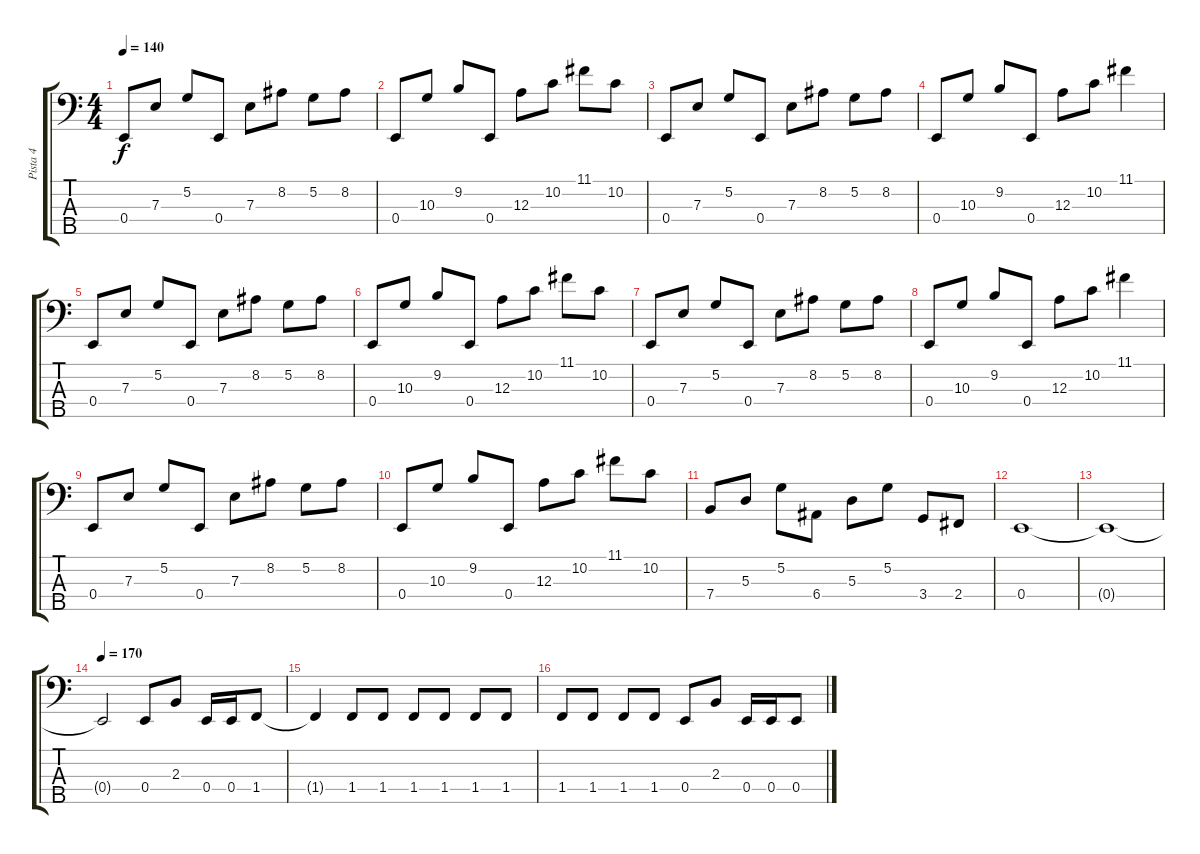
\track ("Pista 4" "Pista 4") {instrument electricbasspick}
\staff {score tabs}
\tuning (G2 D2 A1 E1 B0) {hide}
\ts (4 4)
\tempo 140
\clef f4
\ks c
0.4.8{dy f} 7.3.8 5.2.8 0.4.8 7.3.8 8.2.8 5.2.8 8.2.8 |
0.4.8 10.3.8 9.2.8 0.4.8 12.3.8 10.2.8 11.1.8 10.2.8 |
0.4.8 7.3.8 5.2.8 0.4.8 7.3.8 8.2.8 5.2.8 8.2.8 |
0.4.8 10.3.8 9.2.8 0.4.8 12.3.8 10.2.8 11.1.4 |
0.4.8 7.3.8 5.2.8 0.4.8 7.3.8 8.2.8 5.2.8 8.2.8 |
0.4.8 10.3.8 9.2.8 0.4.8 12.3.8 10.2.8 11.1.8 10.2.8 |
0.4.8 7.3.8 5.2.8 0.4.8 7.3.8 8.2.8 5.2.8 8.2.8 |
0.4.8 10.3.8 9.2.8 0.4.8 12.3.8 10.2.8 11.1.4 |
0.4.8 7.3.8 5.2.8 0.4.8 7.3.8 8.2.8 5.2.8 8.2.8 |
0.4.8 10.3.8 9.2.8 0.4.8 12.3.8 10.2.8 11.1.8 10.2.8 |
7.4.8{volume 7} 5.3.8 5.2.8 6.4.8 5.3.8 5.2.8 3.4.8 2.4.8 |
0.4.1 |
0.4{t}.1 |
\tempo 170
0.4{t}.2 0.4.8 2.3.8 0.4.16 0.4.16 1.4.8 |
1.4{t}.4 1.4.8 1.4.8 1.4.8 1.4.8 1.4.8 1.4.8 |
1.4.8 1.4.8 1.4.8 1.4.8 0.4.8 2.3.8 0.4.16 0.4.16 0.4.8
